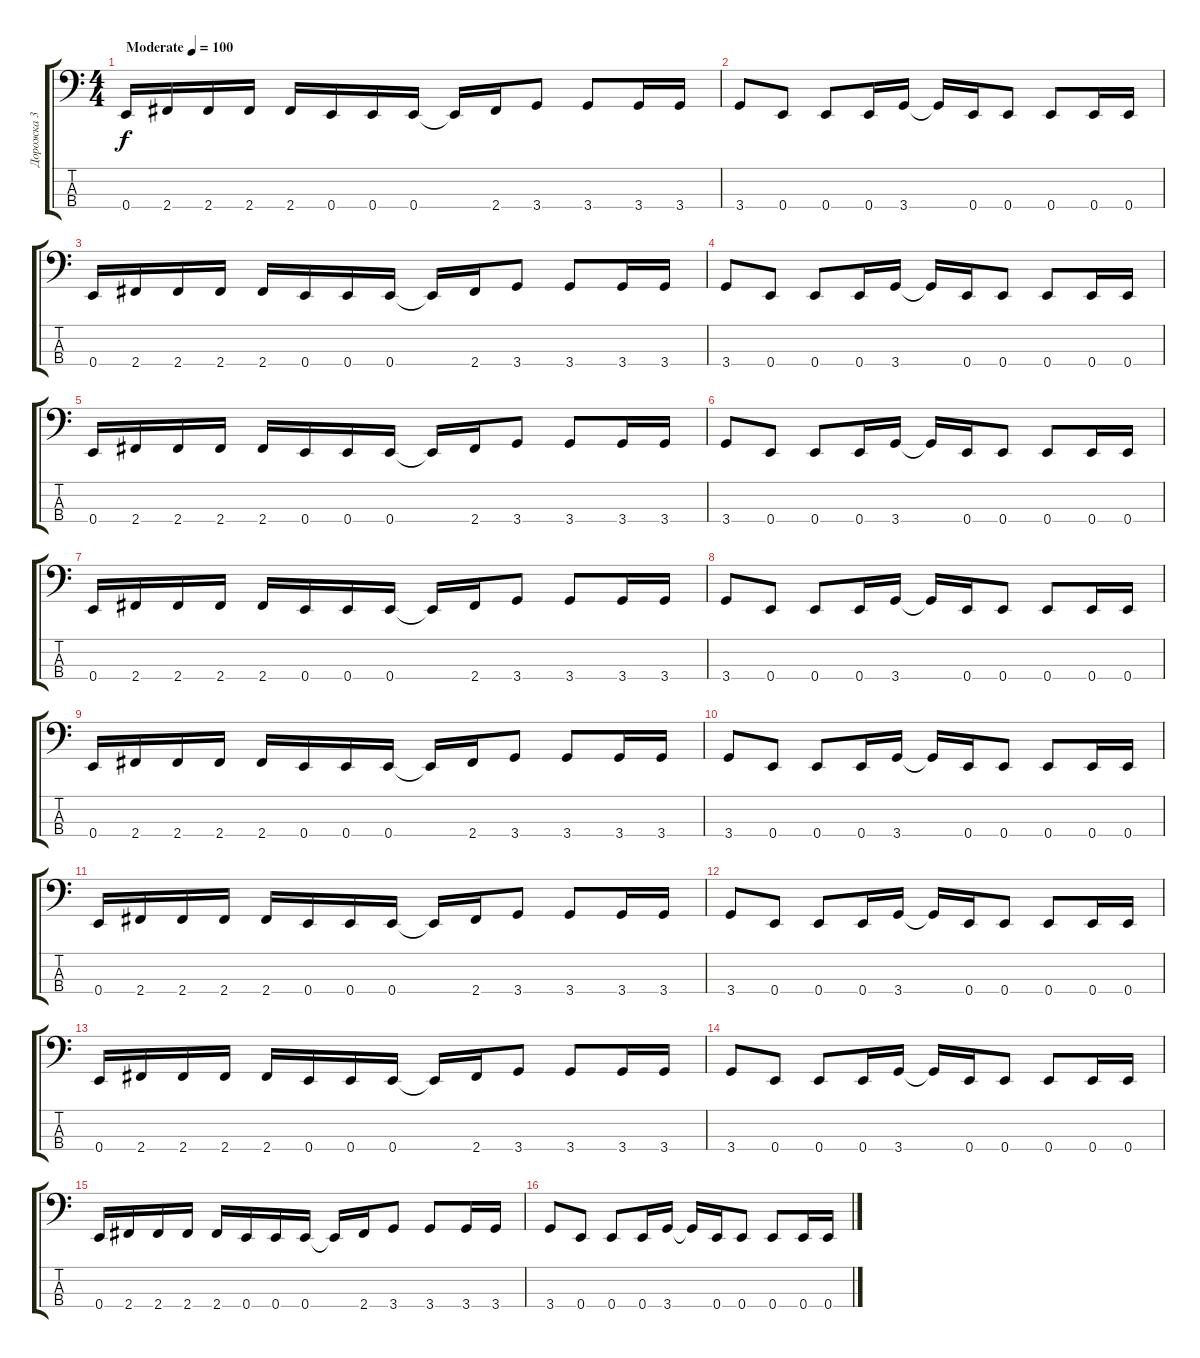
\track ("Дорожка 3" "Дорожка 3") {instrument electricbasspick}
\staff {score tabs}
\tuning (G2 D2 A1 E1) {hide}
\ts (4 4)
\tempo (100 "Moderate")
\clef f4
\ks c
0.4.16{dy f instrument electricbasspick} 2.4.16 2.4.16 2.4.16 2.4.16 0.4.16 0.4.16 0.4.16 0.4{t}.16 2.4.16 3.4.8 3.4.8 3.4.16 3.4.16 |
3.4.8 0.4.8 0.4.8 0.4.16 3.4.16 3.4{t}.16 0.4.16 0.4.8 0.4.8 0.4.16 0.4.16 |
0.4.16 2.4.16 2.4.16 2.4.16 2.4.16 0.4.16 0.4.16 0.4.16 0.4{t}.16 2.4.16 3.4.8 3.4.8 3.4.16 3.4.16 |
3.4.8 0.4.8 0.4.8 0.4.16 3.4.16 3.4{t}.16 0.4.16 0.4.8 0.4.8 0.4.16 0.4.16 |
0.4.16 2.4.16 2.4.16 2.4.16 2.4.16 0.4.16 0.4.16 0.4.16 0.4{t}.16 2.4.16 3.4.8 3.4.8 3.4.16 3.4.16 |
3.4.8 0.4.8 0.4.8 0.4.16 3.4.16 3.4{t}.16 0.4.16 0.4.8 0.4.8 0.4.16 0.4.16 |
0.4.16 2.4.16 2.4.16 2.4.16 2.4.16 0.4.16 0.4.16 0.4.16 0.4{t}.16 2.4.16 3.4.8 3.4.8 3.4.16 3.4.16 |
3.4.8 0.4.8 0.4.8 0.4.16 3.4.16 3.4{t}.16 0.4.16 0.4.8 0.4.8 0.4.16 0.4.16 |
0.4.16 2.4.16 2.4.16 2.4.16 2.4.16 0.4.16 0.4.16 0.4.16 0.4{t}.16 2.4.16 3.4.8 3.4.8 3.4.16 3.4.16 |
3.4.8 0.4.8 0.4.8 0.4.16 3.4.16 3.4{t}.16 0.4.16 0.4.8 0.4.8 0.4.16 0.4.16 |
0.4.16 2.4.16 2.4.16 2.4.16 2.4.16 0.4.16 0.4.16 0.4.16 0.4{t}.16 2.4.16 3.4.8 3.4.8 3.4.16 3.4.16 |
3.4.8 0.4.8 0.4.8 0.4.16 3.4.16 3.4{t}.16 0.4.16 0.4.8 0.4.8 0.4.16 0.4.16 |
0.4.16 2.4.16 2.4.16 2.4.16 2.4.16 0.4.16 0.4.16 0.4.16 0.4{t}.16 2.4.16 3.4.8 3.4.8 3.4.16 3.4.16 |
3.4.8 0.4.8 0.4.8 0.4.16 3.4.16 3.4{t}.16 0.4.16 0.4.8 0.4.8 0.4.16 0.4.16 |
0.4.16 2.4.16 2.4.16 2.4.16 2.4.16 0.4.16 0.4.16 0.4.16 0.4{t}.16 2.4.16 3.4.8 3.4.8 3.4.16 3.4.16 |
3.4.8 0.4.8 0.4.8 0.4.16 3.4.16 3.4{t}.16 0.4.16 0.4.8 0.4.8 0.4.16 0.4.16
